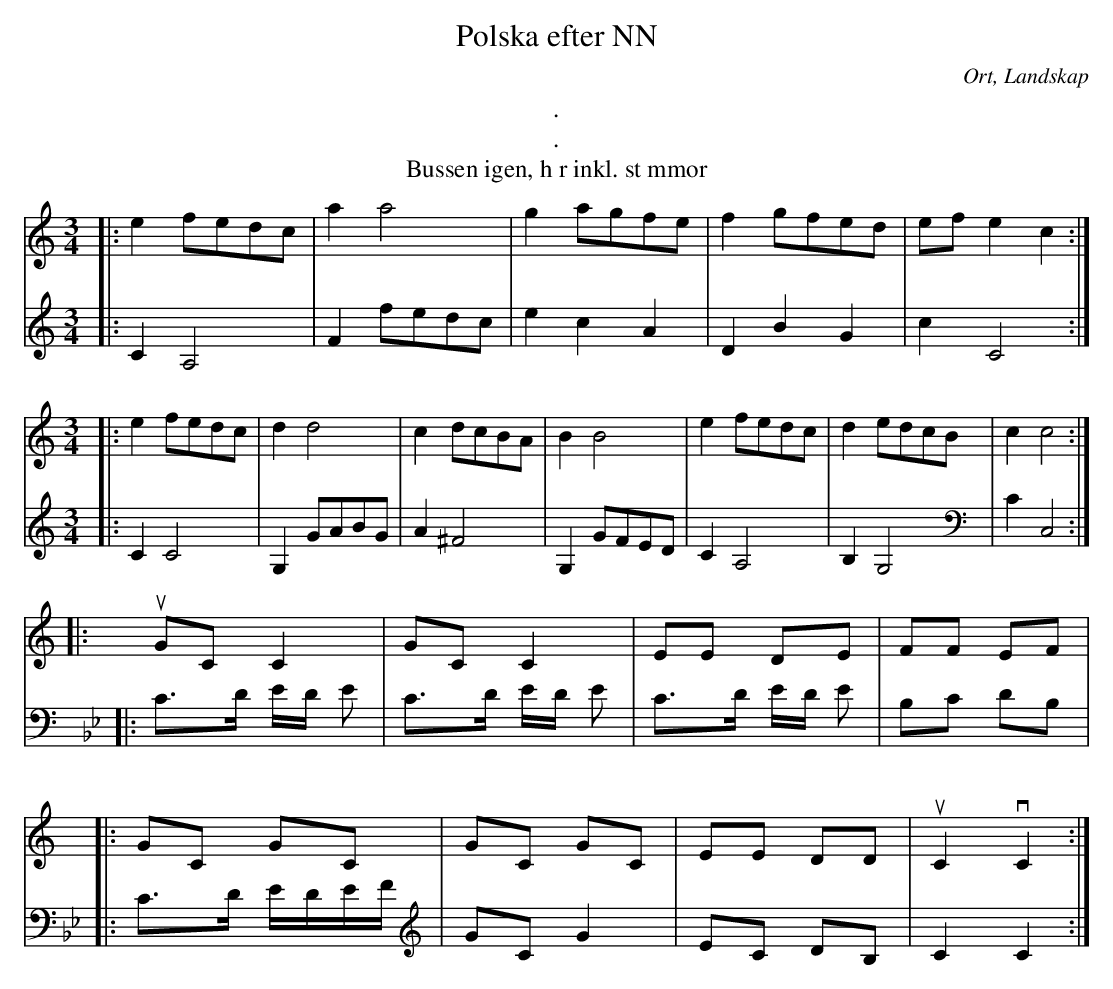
X:1
T:Polska efter NN
O:Ort, Landskap
M:3/4
L:1/8
K:C
T:.
T:.
T:Bussen igen, h r inkl. st mmor
V:1
|:e2 fedc|a2a4|g2 agfe|f2 gfed|efe2c2:|
M:3/4
|:e2 fedc|d2d4|c2dcBA|B2B4|e2fedc|d2edcB|c2c4:|
V:2
|:C2A,4|F2fedc|e2c2A2|D2B2G2|c2C4:|
M:3/4
|:C2C4|G,2 GABG|A2^F4|G,2GFED|C2A,4|B,2G,4|C2C,4:|
Q: 90
K: Bb
[V:1] [|: uGC C2 | GC C2 | EE DE | FF EF |
[V:2] [|: C3/2D/2 E/2D/2 E | C3/2D/2 E/2D/2 E | C3/2D/2 E/2D/2 E | B,C DB, |
[V:1] [|:GC GC | GC GC | EE DD | uC2 vC2 :|]
[V:2] [|:C3/2D/2 E/2D/2E/2F/2 | GC G2 | EC DB, | C2 C2 :|]
